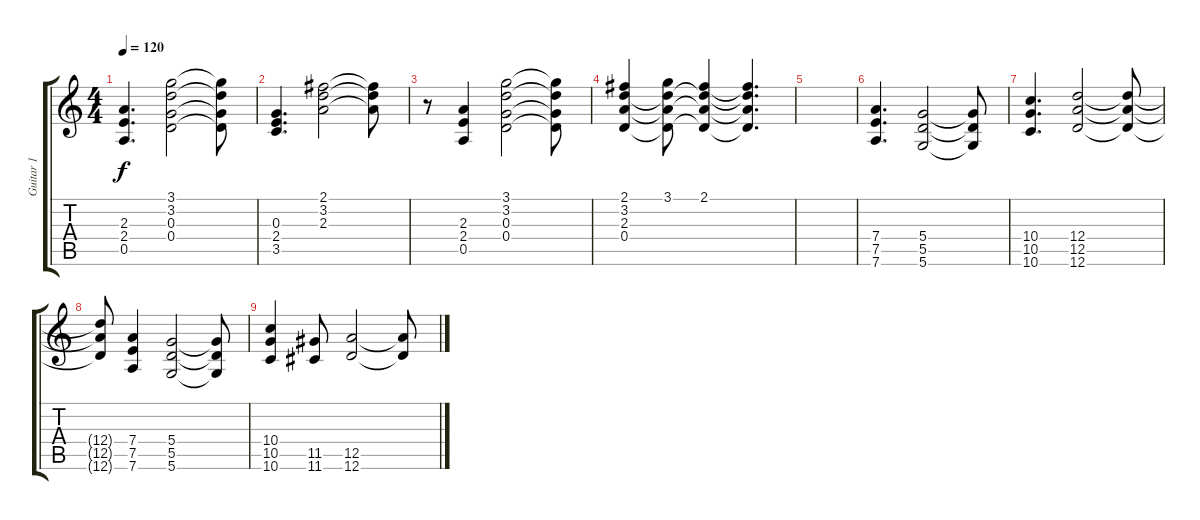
\track ("Guitar 1" "Guitar 1") {instrument distortionguitar}
\staff {score tabs}
\tuning (E4 B3 G3 D3 A2 D2) {hide}
\ts (4 4)
\tempo 120
\clef g2
\ks c
(2.3 2.4 0.5).4{d dy f instrument distortionguitar} (3.1 3.2 0.3 0.4).2 (3.1{t} 3.2{t} 0.3{t} 0.4{t}).8 |
(0.3 2.4 3.5).4{d} (2.1 3.2 2.3).2 (2.1{t} 3.2{t} 2.3{t}).8 |
r.8 (2.3 2.4 0.5).4 (3.1 3.2 0.3 0.4).2 (3.1{t} 3.2{t} 0.3{t} 0.4{t}).8 |
(2.1 3.2 2.3 0.4).4 (3.1 3.2{t} 2.3{t} 0.4{t}).8 (2.1 3.2{t} 2.3{t} 0.4{t}).4 (2.1{t} 3.2{t} 2.3{t} 0.4{t}).4{d} |
|
(7.4 7.5 7.6).4{d} (5.4 5.5 5.6).2 (5.4{t} 5.5{t} 5.6{t}).8 |
(10.4 10.5 10.6).4{d} (12.4 12.5 12.6).2 (12.4{t} 12.5{t} 12.6{t}).8 |
(12.4{t} 12.5{t} 12.6{t}).8 (7.4 7.5 7.6).4 (5.4 5.5 5.6).2 (5.4{t} 5.5{t} 5.6{t}).8 |
(10.4 10.5 10.6).4 (11.5 11.6).8 (12.5 12.6).2 (12.5{t} 12.6{t}).8
